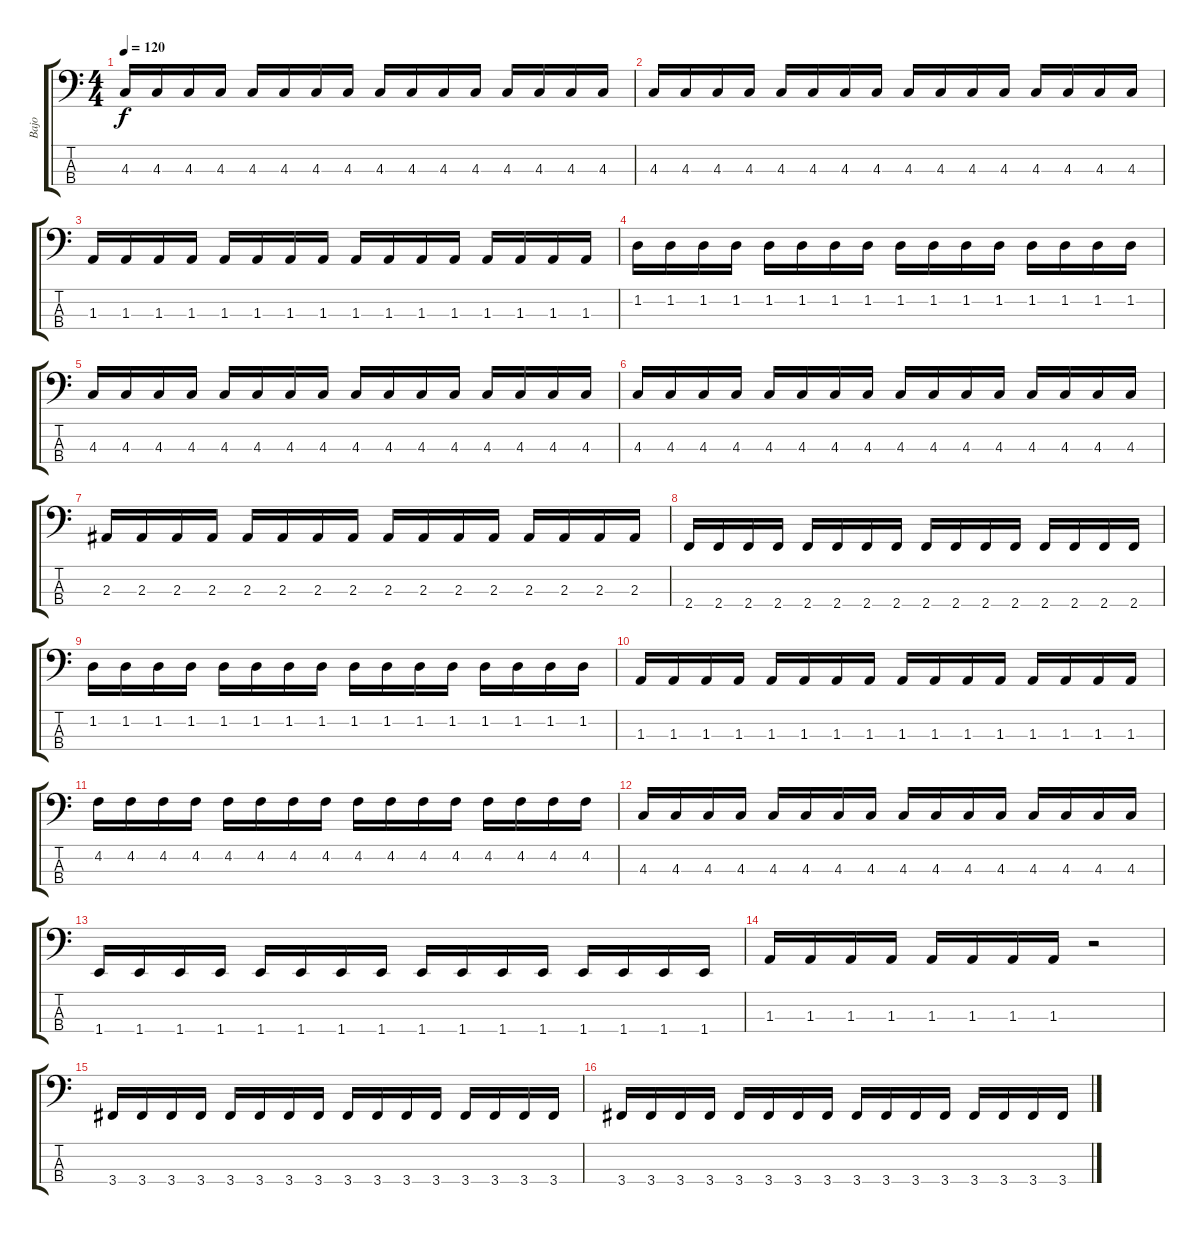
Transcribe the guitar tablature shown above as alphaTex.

\track ("Bajo" "Bajo") {instrument electricbasspick}
\staff {score tabs}
\tuning (Gb2 Db2 Ab1 Eb1) {hide}
\ts (4 4)
\tempo 120
\clef f4
\ks c
4.3.16{dy f} 4.3.16 4.3.16 4.3.16 4.3.16 4.3.16 4.3.16 4.3.16 4.3.16 4.3.16 4.3.16 4.3.16 4.3.16 4.3.16 4.3.16 4.3.16 |
4.3.16 4.3.16 4.3.16 4.3.16 4.3.16 4.3.16 4.3.16 4.3.16 4.3.16 4.3.16 4.3.16 4.3.16 4.3.16 4.3.16 4.3.16 4.3.16 |
1.3.16 1.3.16 1.3.16 1.3.16 1.3.16 1.3.16 1.3.16 1.3.16 1.3.16 1.3.16 1.3.16 1.3.16 1.3.16 1.3.16 1.3.16 1.3.16 |
1.2.16 1.2.16 1.2.16 1.2.16 1.2.16 1.2.16 1.2.16 1.2.16 1.2.16 1.2.16 1.2.16 1.2.16 1.2.16 1.2.16 1.2.16 1.2.16 |
4.3.16 4.3.16 4.3.16 4.3.16 4.3.16 4.3.16 4.3.16 4.3.16 4.3.16 4.3.16 4.3.16 4.3.16 4.3.16 4.3.16 4.3.16 4.3.16 |
4.3.16 4.3.16 4.3.16 4.3.16 4.3.16 4.3.16 4.3.16 4.3.16 4.3.16 4.3.16 4.3.16 4.3.16 4.3.16 4.3.16 4.3.16 4.3.16 |
2.3.16 2.3.16 2.3.16 2.3.16 2.3.16 2.3.16 2.3.16 2.3.16 2.3.16 2.3.16 2.3.16 2.3.16 2.3.16 2.3.16 2.3.16 2.3.16 |
2.4.16 2.4.16 2.4.16 2.4.16 2.4.16 2.4.16 2.4.16 2.4.16 2.4.16 2.4.16 2.4.16 2.4.16 2.4.16 2.4.16 2.4.16 2.4.16 |
1.2.16 1.2.16 1.2.16 1.2.16 1.2.16 1.2.16 1.2.16 1.2.16 1.2.16 1.2.16 1.2.16 1.2.16 1.2.16 1.2.16 1.2.16 1.2.16 |
1.3.16 1.3.16 1.3.16 1.3.16 1.3.16 1.3.16 1.3.16 1.3.16 1.3.16 1.3.16 1.3.16 1.3.16 1.3.16 1.3.16 1.3.16 1.3.16 |
4.2.16 4.2.16 4.2.16 4.2.16 4.2.16 4.2.16 4.2.16 4.2.16 4.2.16 4.2.16 4.2.16 4.2.16 4.2.16 4.2.16 4.2.16 4.2.16 |
4.3.16 4.3.16 4.3.16 4.3.16 4.3.16 4.3.16 4.3.16 4.3.16 4.3.16 4.3.16 4.3.16 4.3.16 4.3.16 4.3.16 4.3.16 4.3.16 |
1.4.16 1.4.16 1.4.16 1.4.16 1.4.16 1.4.16 1.4.16 1.4.16 1.4.16 1.4.16 1.4.16 1.4.16 1.4.16 1.4.16 1.4.16 1.4.16 |
1.3.16 1.3.16 1.3.16 1.3.16 1.3.16 1.3.16 1.3.16 1.3.16 r.2 |
3.4.16 3.4.16 3.4.16 3.4.16 3.4.16 3.4.16 3.4.16 3.4.16 3.4.16 3.4.16 3.4.16 3.4.16 3.4.16 3.4.16 3.4.16 3.4.16 |
3.4.16 3.4.16 3.4.16 3.4.16 3.4.16 3.4.16 3.4.16 3.4.16 3.4.16 3.4.16 3.4.16 3.4.16 3.4.16 3.4.16 3.4.16 3.4.16
